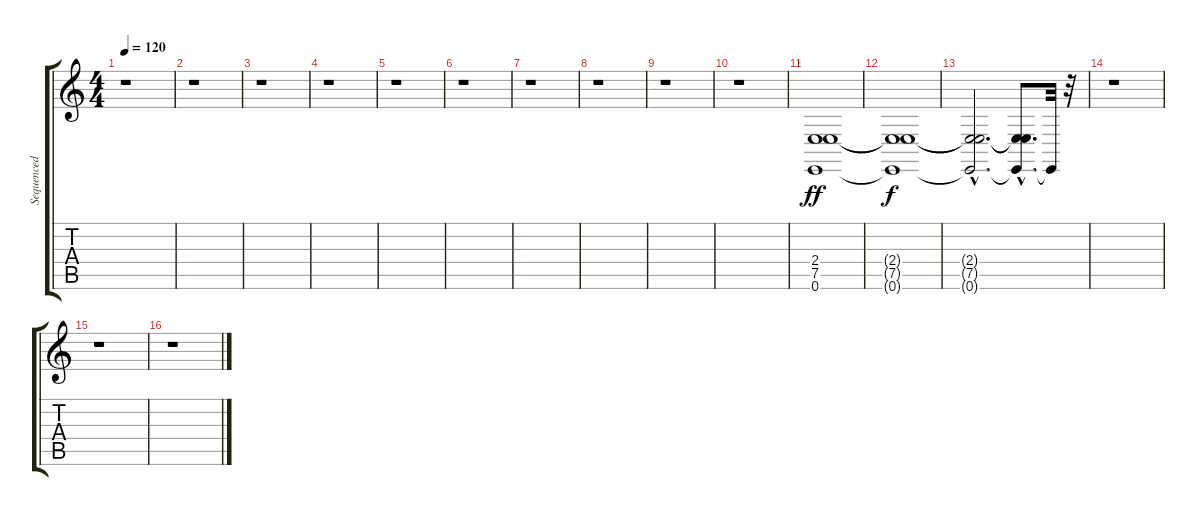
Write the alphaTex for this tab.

\track ("Sequenced by:" "Sequenced ") {instrument pad8sweep}
\staff {score tabs}
\tuning (E4 B3 G3 D3 A2 E2) {hide}
\ts (4 4)
\tempo 120
\clef g2
\ks c
r.1{dy f} |
r.1 |
r.1 |
r.1 |
r.1 |
r.1 |
r.1 |
r.1 |
r.1 |
r.1 |
(2.4 7.5 0.6).1{dy ff balance 8} |
(2.4{t} 7.5{t} 0.6{t}).1{dy f} |
(2.4{hac t} 7.5{hac t} 0.6{hac t}).2{d} (2.4{hac t} 7.5{hac t} 0.6{hac t}).8{d} 0.6{t}.32 r.32 |
r.1 |
r.1 |
r.1
